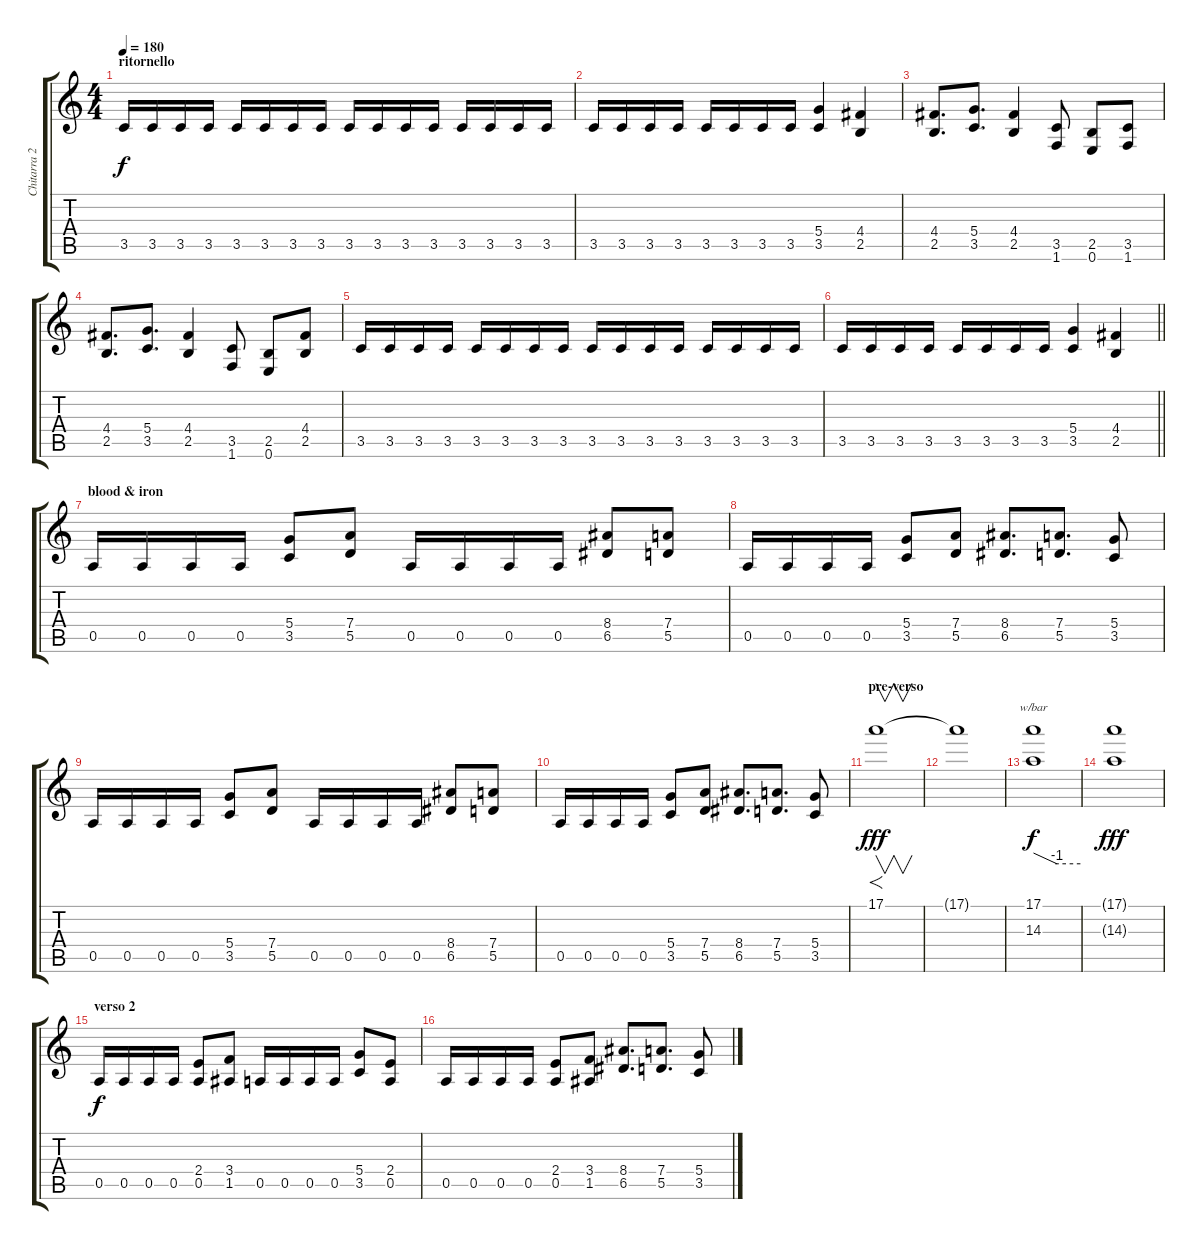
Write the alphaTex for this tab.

\track ("Chitarra 2" "Chitarra 2") {instrument distortionguitar}
\staff {score tabs}
\tuning (E4 B3 G3 D3 A2 E2) {hide}
\ts (4 4)
\section ("" "ritornello")
\tempo 180
\clef g2
\ks c
3.5.16{dy f} 3.5.16 3.5.16 3.5.16 3.5.16 3.5.16 3.5.16 3.5.16 3.5.16 3.5.16 3.5.16 3.5.16 3.5.16 3.5.16 3.5.16 3.5.16 |
3.5.16 3.5.16 3.5.16 3.5.16 3.5.16 3.5.16 3.5.16 3.5.16 (5.4 3.5).4 (4.4 2.5).4 |
(4.4 2.5).8{d} (5.4 3.5).8{d} (4.4 2.5).4 (3.5 1.6).8 (2.5 0.6).8 (3.5 1.6).8 |
(4.4 2.5).8{d} (5.4 3.5).8{d} (4.4 2.5).4 (3.5 1.6).8 (2.5 0.6).8 (4.4 2.5).8 |
3.5.16 3.5.16 3.5.16 3.5.16 3.5.16 3.5.16 3.5.16 3.5.16 3.5.16 3.5.16 3.5.16 3.5.16 3.5.16 3.5.16 3.5.16 3.5.16 |
\barLineRight lightlight
3.5.16 3.5.16 3.5.16 3.5.16 3.5.16 3.5.16 3.5.16 3.5.16 (5.4 3.5).4 (4.4 2.5).4 |
\section ("" "blood & iron")
0.5.16 0.5.16 0.5.16 0.5.16 (5.4 3.5).8 (7.4 5.5).8 0.5.16 0.5.16 0.5.16 0.5.16 (8.4 6.5).8 (7.4 5.5).8 |
0.5.16 0.5.16 0.5.16 0.5.16 (5.4 3.5).8 (7.4 5.5).8 (8.4 6.5).8{d} (7.4 5.5).8{d} (5.4 3.5).8 |
0.5.16 0.5.16 0.5.16 0.5.16 (5.4 3.5).8 (7.4 5.5).8 0.5.16 0.5.16 0.5.16 0.5.16 (8.4 6.5).8 (7.4 5.5).8 |
0.5.16 0.5.16 0.5.16 0.5.16 (5.4 3.5).8 (7.4 5.5).8 (8.4 6.5).8{d} (7.4 5.5).8{d} (5.4 3.5).8 |
\section ("" "pre-verso")
17.1.1{f v dy fff} |
17.1{t}.1 |
(17.1 14.3).1{tbe (custom default 0 0 30 -4 60 -4) dy f} |
(17.1{t} 14.3{t}).1{dy fff} |
\section ("" "verso 2")
0.5.16{dy f} 0.5.16 0.5.16 0.5.16 (2.4 0.5).8 (3.4 1.5).8 0.5.16 0.5.16 0.5.16 0.5.16 (5.4 3.5).8 (2.4 0.5).8 |
0.5.16 0.5.16 0.5.16 0.5.16 (2.4 0.5).8 (3.4 1.5).8 (8.4 6.5).8{d} (7.4 5.5).8{d} (5.4 3.5).8
